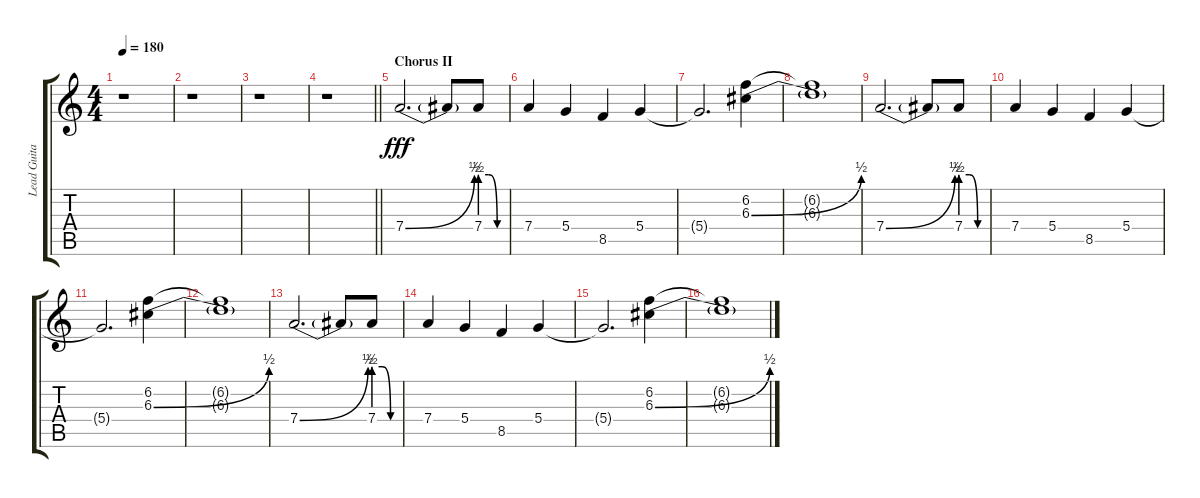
\track ("Lead Guitar" "Lead Guita") {instrument distortionguitar}
\staff {score tabs}
\tuning (E4 B3 G3 D3 A2 E2) {hide}
\ts (4 4)
\tempo 180
\clef g2
\ks c
r.1{dy fff} |
r.1 |
r.1 |
\barLineRight lightlight
r.1 |
\section ("" "Chorus II")
7.4{be (bend 0 0 60 2)}.2{d} 7.4{t}.8 7.4{be (custom 0 2 20 2 40 0 60 0)}.8 |
7.4.4 5.4.4 8.5.4 5.4.4 |
5.4{t}.2{d} (6.2 6.3{be (bend 0 0 60 2)}).4 |
(6.2{t} 6.3{t}).1 |
7.4{be (bend 0 0 60 2)}.2{d} 7.4{t}.8 7.4{be (custom 0 2 20 2 40 0 60 0)}.8 |
7.4.4 5.4.4 8.5.4 5.4.4 |
5.4{t}.2{d} (6.2 6.3{be (bend 0 0 60 2)}).4 |
(6.2{t} 6.3{t}).1 |
7.4{be (bend 0 0 60 2)}.2{d} 7.4{t}.8 7.4{be (custom 0 2 20 2 40 0 60 0)}.8 |
7.4.4 5.4.4 8.5.4 5.4.4 |
5.4{t}.2{d} (6.2 6.3{be (bend 0 0 60 2)}).4 |
(6.2{t} 6.3{t}).1
